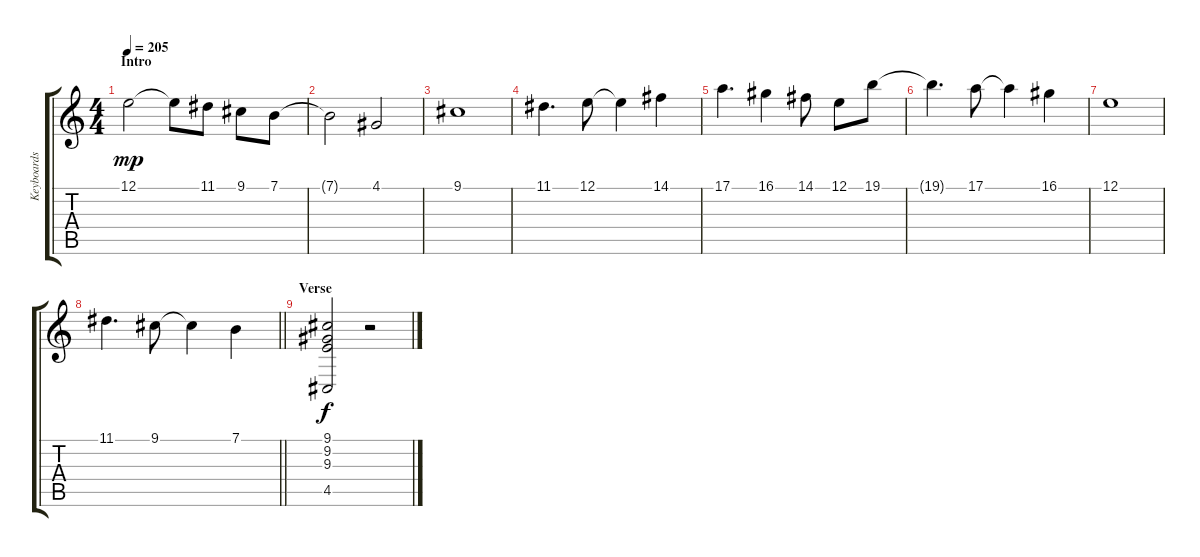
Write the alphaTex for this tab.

\track ("Keyboards" "Keyboards") {instrument stringensemble1}
\staff {score tabs}
\tuning (E4 B3 G3 D3 A2 E2) {hide}
\ts (4 4)
\section ("" "Intro")
\tempo 205
\clef g2
\ks c
12.1.2{dy mp} 12.1{t}.8 11.1.8 9.1.8 7.1.8 |
7.1{t}.2 4.1.2 |
9.1.1 |
11.1.4{d} 12.1.8 12.1{t}.4 14.1.4 |
17.1.4{d} 16.1.4 14.1.8 12.1.8 19.1.8 |
19.1{t}.4{d} 17.1.8 17.1{t}.4 16.1.4 |
12.1.1 |
\barLineRight lightlight
11.1.4{d} 9.1.8 9.1{t}.4 7.1.4 |
\section ("" "Verse")
(9.1 9.2 9.3 4.5).2{dy f instrument stringensemble1} r.2
